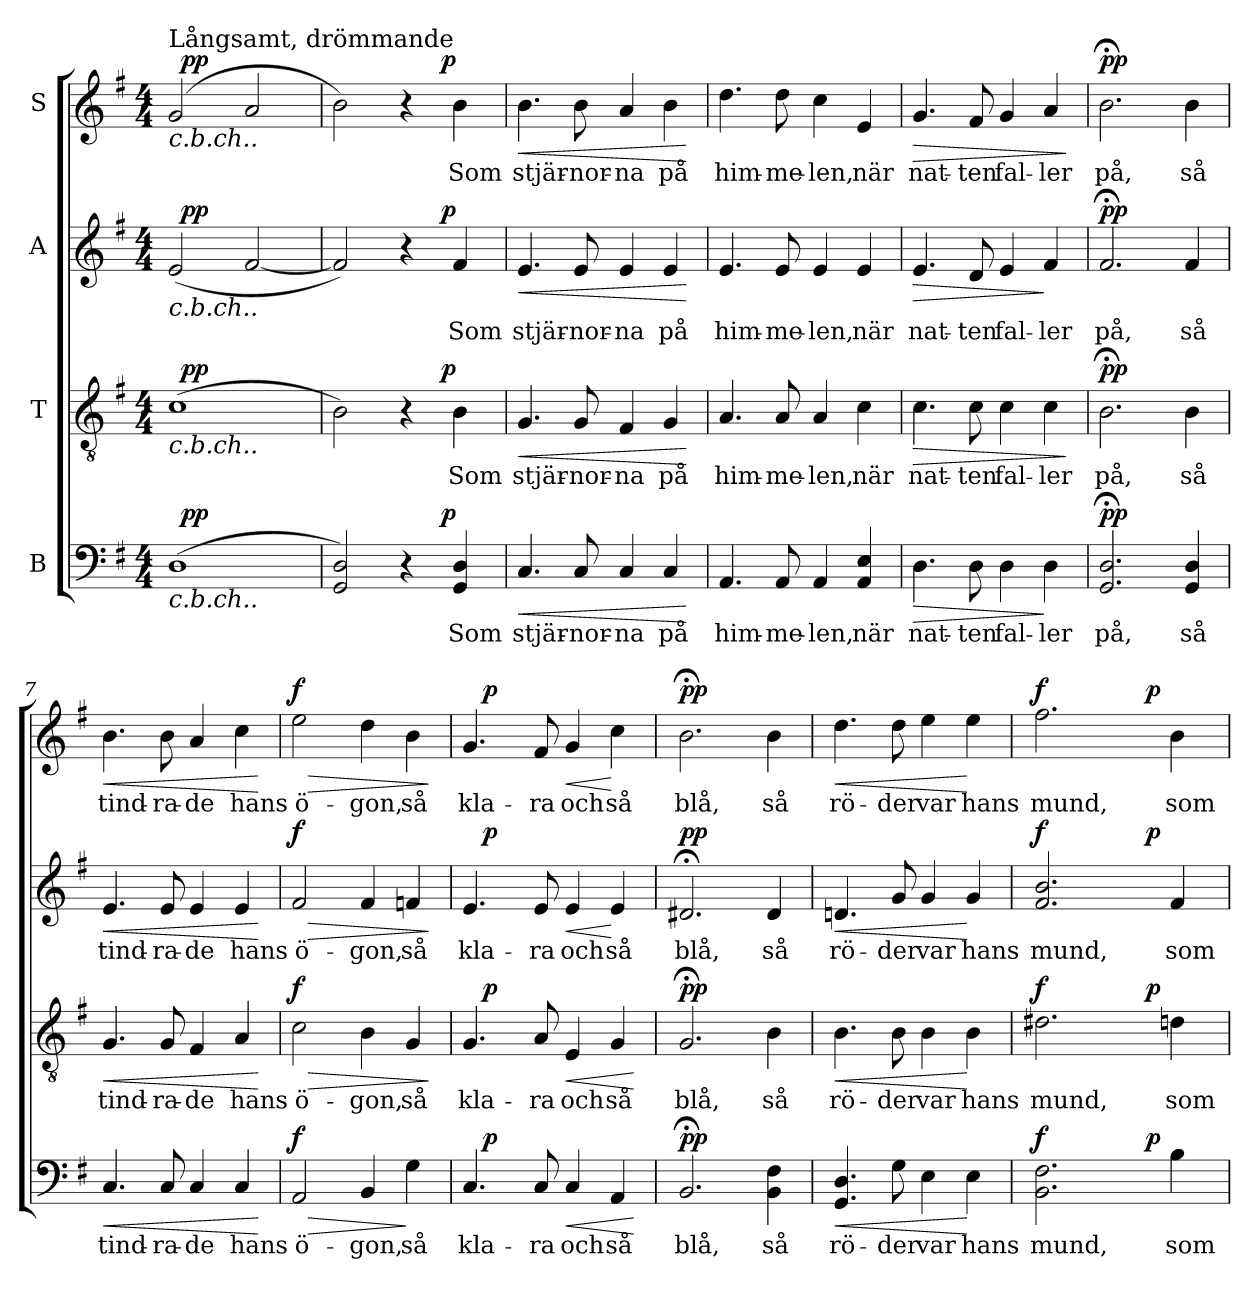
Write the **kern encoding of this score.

**kern	**text	**dynam	**kern	**text	**dynam	**kern	**text	**dynam	**kern	**text	**dynam
*part4	*part4	*part4	*part3	*part3	*part3	*part2	*part2	*part2	*part1	*part1	*part1
*staff4	*staff4	*staff4	*staff3	*staff3	*staff3	*staff2	*staff2	*staff2	*staff1	*staff1	*staff1
*I"B	*	*	*I"T	*	*	*I"A	*	*	*I"S	*	*
*clefF4	*	*	*clefGv2	*	*	*clefG2	*	*	*clefG2	*	*
*k[f#]	*	*	*k[f#]	*	*	*k[f#]	*	*	*k[f#]	*	*
*G:	*	*	*G:	*	*	*G:	*	*	*G:	*	*
*M4/4	*	*	*M4/4	*	*	*M4/4	*	*	*M4/4	*	*
*MM96	*	*	*MM96	*	*	*MM96	*	*	*MM96	*	*
=1	=1	=1	=1	=1	=1	=1	=1	=1	=1	=1	=1
*^	*	*	*^	*	*	*^	*	*	*^	*	*
!	!	!	!	!	!	!	!	!	!	!	!	!LO:TX:a:t=Långsamt, drömmande	!	!	!
!	!	!	!	!	!	!	!	!	!	!	!	!LO:TX:b:i:t=c.b.ch..	!	!	!
!	!	!	!	!	!	!	!	!LO:TX:b:i:t=c.b.ch..	!	!	!	!	!	!	!
!	!	!	!	!LO:TX:b:i:t=c.b.ch..	!	!	!	!	!	!	!	!	!	!	!
!LO:TX:b:i:t=c.b.ch..	!	!	!	!	!	!	!	!	!	!	!	!	!	!	!
(>1D	32ryy	.	.	(>1c	32ryy	.	.	(<2e/	32ryy	.	.	(>2g/	32ryy	.	.
!	!	!	!LO:DY:a	!	!	!	!LO:DY:a	!	!	!	!LO:DY:a	!	!	!	!LO:DY:a
.	2ryy	.	pp	.	2ryy	.	pp	.	2ryy	.	pp	.	2ryy	.	pp
.	.	.	.	.	.	.	.	[2f#/	.	.	.	2a/	.	.	.
.	4...ryy	.	.	.	4...ryy	.	.	.	4...ryy	.	.	.	4...ryy	.	.
=2	=2	=2	=2	=2	=2	=2	=2	=2	=2	=2	=2	=2	=2	=2	=2
2GG/ 2D/)	2ryy	.	.	2B\)	2ryy	.	.	2f#/])	2ryy	.	.	2b\)	2ryy	.	.
4r	8..ryy	.	.	4r	8..ryy	.	.	4r	8..ryy	.	.	4r	8..ryy	.	.
!	!	!	!LO:DY:a	!	!	!	!LO:DY:a	!	!	!	!LO:DY:a	!	!	!	!LO:DY:a
.	4ryy	.	p	.	4ryy	.	p	.	4ryy	.	p	.	4ryy	.	p
!	!	!LO:LY:b	!	!	!	!LO:LY:b	!	!	!	!LO:LY:b	!	!	!	!LO:LY:b	!
4GG/ 4D/	.	Som	.	4B\	.	Som	.	4f#/	.	Som	.	4b\	.	Som	.
.	32ryy	.	.	.	32ryy	.	.	.	32ryy	.	.	.	32ryy	.	.
=3	=3	=3	=3	=3	=3	=3	=3	=3	=3	=3	=3	=3	=3	=3	=3
!	!	!LO:LY:b	!LO:HP:b	!	!	!LO:LY:b	!LO:HP:b	!	!	!LO:LY:b	!LO:HP:b	!	!	!LO:LY:b	!LO:HP:b
*v	*v	*	*	*	*	*	*	*v	*v	*	*	*v	*v	*	*
*	*	*	*v	*v	*	*	*	*	*	*	*	*
4.C/	stjär-	<	4.G/	stjär-	<	4.e/	stjär-	<	4.b\	stjär-	<
!	!LO:LY:b	!	!	!LO:LY:b	!	!	!LO:LY:b	!	!	!LO:LY:b	!
8C/	-nor-	.	8G/	-nor-	.	8e/	-nor-	.	8b\	-nor-	.
!	!LO:LY:b	!	!	!LO:LY:b	!	!	!LO:LY:b	!	!	!LO:LY:b	!
4C/	-na	.	4F#/	-na	.	4e/	-na	.	4a/	-na	.
!	!LO:LY:b	!	!	!LO:LY:b	!	!	!LO:LY:b	!	!	!LO:LY:b	!
4C/	på	.	4G/	på	.	4e/	på	.	4b\	på	.
.	.	[	.	.	[	.	.	[	.	.	[
=4	=4	=4	=4	=4	=4	=4	=4	=4	=4	=4	=4
!	!LO:LY:b	!	!	!LO:LY:b	!	!	!LO:LY:b	!	!	!LO:LY:b	!
4.AA/	him-	.	4.A/	him-	.	4.e/	him-	.	4.dd\	him-	.
!	!LO:LY:b	!	!	!LO:LY:b	!	!	!LO:LY:b	!	!	!LO:LY:b	!
8AA/	-me-	.	8A/	-me-	.	8e/	-me-	.	8dd\	-me-	.
!	!LO:LY:b	!	!	!LO:LY:b	!	!	!LO:LY:b	!	!	!LO:LY:b	!
4AA/	-len,	.	4A/	-len,	.	4e/	-len,	.	4cc\	-len,	.
!	!LO:LY:b	!	!	!LO:LY:b	!	!	!LO:LY:b	!	!	!LO:LY:b	!
4AA/ 4E/	när	.	4c\	när	.	4e/	när	.	4e/	när	.
=5	=5	=5	=5	=5	=5	=5	=5	=5	=5	=5	=5
!	!LO:LY:b	!LO:HP:b	!	!LO:LY:b	!LO:HP:b	!	!LO:LY:b	!LO:HP:b	!	!LO:LY:b	!LO:HP:b
4.D\	nat-	>	4.c\	nat-	>	4.e/	nat-	>	4.g/	nat-	>
!	!LO:LY:b	!	!	!LO:LY:b	!	!	!LO:LY:b	!	!	!LO:LY:b	!
8D\	-ten	.	8c\	-ten	.	8d/	-ten	.	8f#/	-ten	.
!	!LO:LY:b	!	!	!LO:LY:b	!	!	!LO:LY:b	!	!	!LO:LY:b	!
4D\	fal-	.	4c\	fal-	.	4e/	fal-	.	4g/	fal-	.
!	!LO:LY:b	!	!	!LO:LY:b	!	!	!LO:LY:b	!	!	!LO:LY:b	!
4D\	-ler	]	4c\	-ler	.	4f#/	-ler	]	4a/	-ler	.
.	.	.	.	.	]	.	.	.	.	.	]
=6	=6	=6	=6	=6	=6	=6	=6	=6	=6	=6	=6
!	!LO:LY:b	!LO:DY:a	!	!LO:LY:b	!LO:DY:a	!	!LO:LY:b	!LO:DY:a	!	!LO:LY:b	!LO:DY:a
2.GG/;< 2.D/;<	på,	pp	2.B;<\	på,	pp	2.f#;</	på,	pp	2.b;<\	på,	pp
!	!LO:LY:b	!	!	!LO:LY:b	!	!	!LO:LY:b	!	!	!LO:LY:b	!
4GG/ 4D/	så	.	4B\	så	.	4f#/	så	.	4b\	så	.
!!LO:LB:g=z
=7	=7	=7	=7	=7	=7	=7	=7	=7	=7	=7	=7
!	!LO:LY:b	!LO:HP:b	!	!LO:LY:b	!LO:HP:b	!	!LO:LY:b	!LO:HP:b	!	!LO:LY:b	!LO:HP:b
4.C/	tind-	<	4.G/	tind-	<	4.e/	tind-	<	4.b\	tind-	<
!	!LO:LY:b	!	!	!LO:LY:b	!	!	!LO:LY:b	!	!	!LO:LY:b	!
8C/	-ra-	.	8G/	-ra-	.	8e/	-ra-	.	8b\	-ra-	.
!	!LO:LY:b	!	!	!LO:LY:b	!	!	!LO:LY:b	!	!	!LO:LY:b	!
4C/	-de	.	4F#/	-de	.	4e/	-de	.	4a/	-de	.
!	!LO:LY:b	!	!	!LO:LY:b	!	!	!LO:LY:b	!	!	!LO:LY:b	!
4C/	hans	.	4A/	hans	.	4e/	hans	.	4cc\	hans	.
.	.	[	.	.	[	.	.	[	.	.	[
=8	=8	=8	=8	=8	=8	=8	=8	=8	=8	=8	=8
!	!LO:LY:b	!LO:HP:b	!	!LO:LY:b	!LO:HP:b	!	!LO:LY:b	!LO:HP:b	!	!LO:LY:b	!LO:HP:b
!	!	!LO:DY:n=1:a	!	!	!LO:DY:n=1:a	!	!	!LO:DY:n=1:a	!	!	!LO:DY:n=1:a
2AA/	ö-	> f	2c\	ö-	> f	2f#/	ö-	> f	2ee\	ö-	> f
!	!LO:LY:b	!	!	!LO:LY:b	!	!	!LO:LY:b	!	!	!LO:LY:b	!
4BB/	-gon,	.	4B\	-gon,	.	4f#/	-gon,	.	4dd\	-gon,	.
!	!LO:LY:b	!	!	!LO:LY:b	!	!	!LO:LY:b	!	!	!LO:LY:b	!
4G\	så	]	4G/	så	.	4fn/	så	.	4b\	så	.
.	.	.	.	.	]	.	.	]	.	.	]
=9	=9	=9	=9	=9	=9	=9	=9	=9	=9	=9	=9
!	!LO:LY:b	!	!	!LO:LY:b	!	!	!LO:LY:b	!	!	!LO:LY:b	!
*^	*	*	*^	*	*	*^	*	*	*^	*	*
4.C/	16ryy	kla-	.	4.G/	16ryy	kla-	.	4.e/	16ryy	kla-	.	4.g/	16ryy	kla-	.
!	!	!	!LO:DY:a	!	!	!	!LO:DY:a	!	!	!	!LO:DY:a	!	!	!	!LO:DY:a
.	2...ryy	.	p	.	2...ryy	.	p	.	2...ryy	.	p	.	2...ryy	.	p
!	!	!LO:LY:b	!	!	!	!LO:LY:b	!	!	!	!LO:LY:b	!	!	!	!LO:LY:b	!
8C/	.	-ra	.	8A/	.	-ra	.	8e/	.	-ra	.	8f#/	.	-ra	.
!	!	!LO:LY:b	!LO:HP:b	!	!	!LO:LY:b	!LO:HP:b	!	!	!LO:LY:b	!LO:HP:b	!	!	!LO:LY:b	!LO:HP:b
4C/	.	och	<	4E/	.	och	<	4e/	.	och	<	4g/	.	och	<
!	!	!LO:LY:b	!	!	!	!LO:LY:b	!	!	!	!LO:LY:b	!	!	!	!LO:LY:b	!
4AA/	.	så	.	4G/	.	så	.	4e/	.	så	[	4cc\	.	så	[
.	.	.	[	.	.	.	[	.	.	.	.	.	.	.	.
=10	=10	=10	=10	=10	=10	=10	=10	=10	=10	=10	=10	=10	=10	=10	=10
!	!	!LO:LY:b	!LO:DY:a	!	!	!LO:LY:b	!LO:DY:a	!	!	!LO:LY:b	!LO:DY:a	!	!	!LO:LY:b	!LO:DY:a
*v	*v	*	*	*	*	*	*	*v	*v	*	*	*v	*v	*	*
*	*	*	*v	*v	*	*	*	*	*	*	*	*
2.BB;</	blå,	pp	2.G;</	blå,	pp	2.d#X;</	blå,	pp	2.b;<\	blå,	pp
!	!LO:LY:b	!	!	!LO:LY:b	!	!	!LO:LY:b	!	!	!LO:LY:b	!
4BB\ 4F#\	så	.	4B\	så	.	4d#/	så	.	4b\	så	.
=11	=11	=11	=11	=11	=11	=11	=11	=11	=11	=11	=11
!	!LO:LY:b	!LO:HP:b	!	!LO:LY:b	!LO:HP:b	!	!LO:LY:b	!LO:HP:b	!	!LO:LY:b	!LO:HP:b
4.GG/ 4.D/	rö-	<	4.B\	rö-	<	4.dni/	rö-	<	4.dd\	rö-	<
!	!LO:LY:b	!	!	!LO:LY:b	!	!	!LO:LY:b	!	!	!LO:LY:b	!
8G\	-der	.	8B\	-der	.	8g/	-der	.	8dd\	-der	.
!	!LO:LY:b	!	!	!LO:LY:b	!	!	!LO:LY:b	!	!	!LO:LY:b	!
4E\	var	.	4B\	var	.	4g/	var	.	4ee\	var	.
!	!LO:LY:b	!	!	!LO:LY:b	!	!	!LO:LY:b	!	!	!LO:LY:b	!
4E\	hans	[	4B\	hans	[	4g/	hans	[	4ee\	hans	[
=12	=12	=12	=12	=12	=12	=12	=12	=12	=12	=12	=12
!	!LO:LY:b	!LO:DY:a	!	!LO:LY:b	!LO:DY:a	!	!LO:LY:b	!LO:DY:a	!	!LO:LY:b	!LO:DY:a
*^	*	*	*^	*	*	*^	*	*	*^	*	*
2.BB\ 2.F#\	2ryy	mund,	f	2.d#X\	2ryy	mund,	f	2.f#/ 2.b/	2ryy	mund,	f	2.ff#\	2ryy	mund,	f
.	8ryy	.	.	.	8ryy	.	.	.	8ryy	.	.	.	8ryy	.	.
.	32ryy	.	.	.	32ryy	.	.	.	32ryy	.	.	.	32ryy	.	.
!	!	!	!LO:DY:a	!	!	!	!LO:DY:a	!	!	!	!LO:DY:a	!	!	!	!LO:DY:a
.	4ryy	.	p	.	4ryy	.	p	.	4ryy	.	p	.	4ryy	.	p
!	!	!LO:LY:b	!	!	!	!LO:LY:b	!	!	!	!LO:LY:b	!	!	!	!LO:LY:b	!
4B\	.	som	.	4dn\	.	som	.	4f#/	.	som	.	4b\	.	som	.
.	16.ryy	.	.	.	16.ryy	.	.	.	16.ryy	.	.	.	16.ryy	.	.
*v	*v	*	*	*	*	*	*	*v	*v	*	*	*v	*v	*	*
*	*	*	*v	*v	*	*	*	*	*	*	*	*
=	=	=	=	=	=	=	=	=	=	=	=
*-	*-	*-	*-	*-	*-	*-	*-	*-	*-	*-	*-
